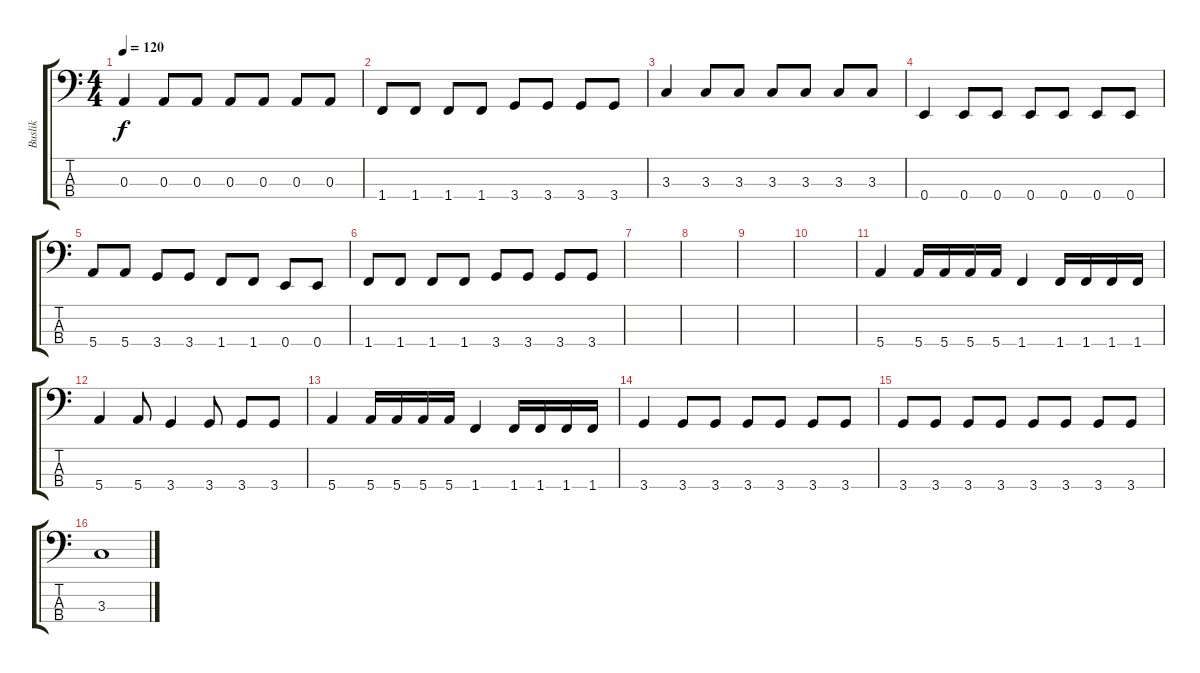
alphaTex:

\track ("Buslik" "Buslik") {instrument electricbasspick}
\staff {score tabs}
\tuning (G2 D2 A1 E1) {hide}
\ts (4 4)
\tempo 120
\clef f4
\ks c
0.3.4{dy f} 0.3.8 0.3.8 0.3.8 0.3.8 0.3.8 0.3.8 |
1.4.8 1.4.8 1.4.8 1.4.8 3.4.8 3.4.8 3.4.8 3.4.8 |
3.3.4 3.3.8 3.3.8 3.3.8 3.3.8 3.3.8 3.3.8 |
0.4.4 0.4.8 0.4.8 0.4.8 0.4.8 0.4.8 0.4.8 |
5.4.8 5.4.8 3.4.8 3.4.8 1.4.8 1.4.8 0.4.8 0.4.8 |
1.4.8 1.4.8 1.4.8 1.4.8 3.4.8 3.4.8 3.4.8 3.4.8 |
|
|
|
|
5.4.4 5.4.16 5.4.16 5.4.16 5.4.16 1.4.4 1.4.16 1.4.16 1.4.16 1.4.16 |
5.4.4 5.4.8 3.4.4 3.4.8 3.4.8 3.4.8 |
5.4.4 5.4.16 5.4.16 5.4.16 5.4.16 1.4.4 1.4.16 1.4.16 1.4.16 1.4.16 |
3.4.4 3.4.8 3.4.8 3.4.8 3.4.8 3.4.8 3.4.8 |
3.4.8 3.4.8 3.4.8 3.4.8 3.4.8 3.4.8 3.4.8 3.4.8 |
3.3.1
